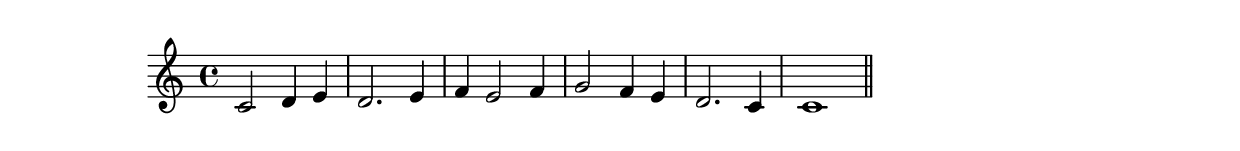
\version "2.19.49"
%{\header {
  composer = "B. Crowell"
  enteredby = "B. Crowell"
}%}
\score{{\key c \major
\time 4/4
%{\tempo 4=85
%}\relative c' {
 c2 d4 e | d2. e4 | f4 e2 f4 | g2 f4 e | d2. c4 | c1 
 \bar "||"
}

}}